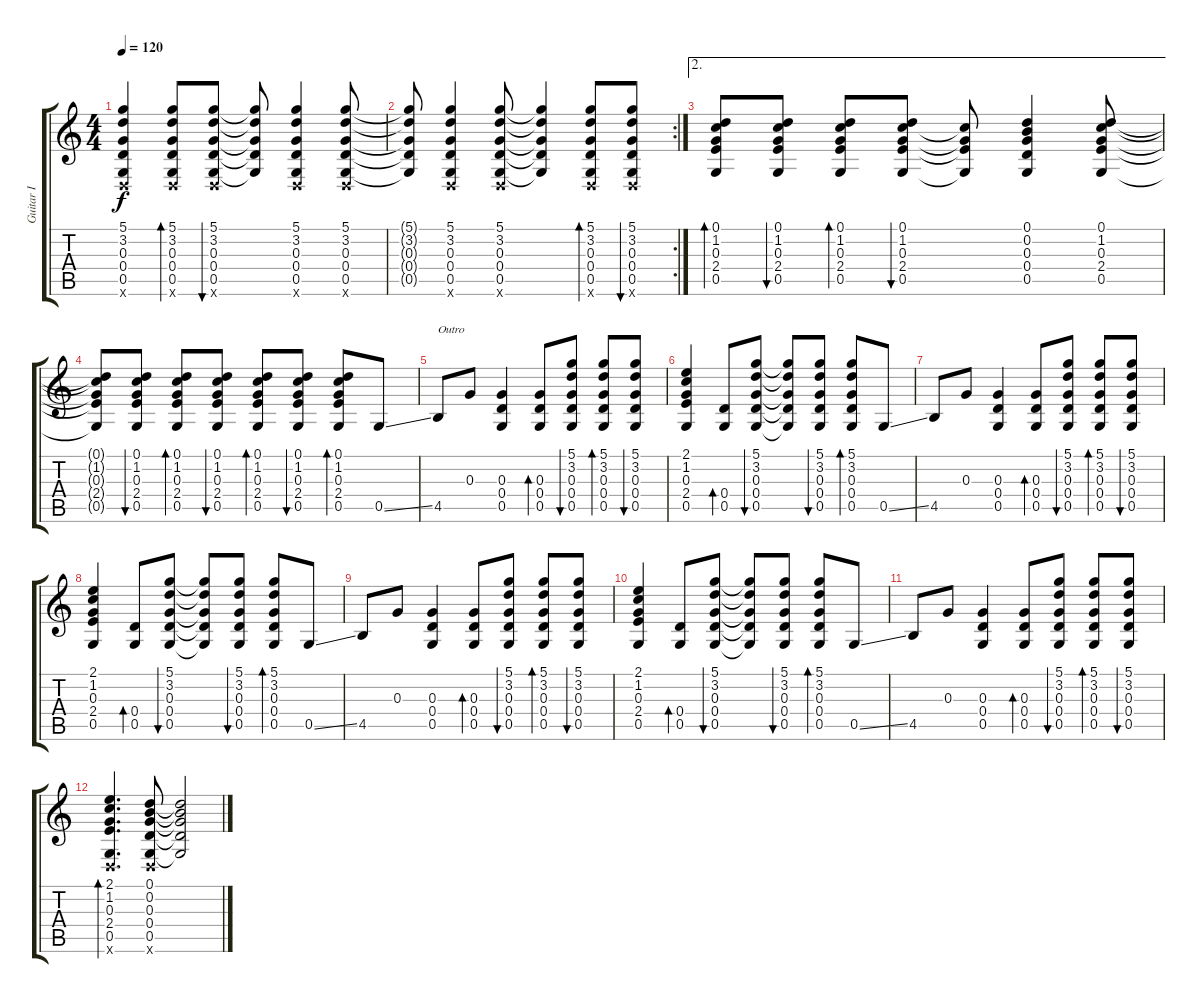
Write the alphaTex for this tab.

\track ("Guitar I" "Guitar I") {instrument acousticguitarsteel}
\staff {score tabs}
\tuning (D4 B3 G3 D3 G2 D2) {hide}
\ts (4 4)
\tempo 120
\clef g2
\ks c
(5.1 3.2 0.3 0.4 0.5 0.6{x}).4{dy f} (5.1 3.2 0.3 0.4 0.5 0.6{x}).8{bd 30} (5.1 3.2 0.3 0.4 0.5 0.6{x}).8{bu 30} (5.1{t} 3.2{t} 0.3{t} 0.4{t} 0.5{t}).8 (5.1 3.2 0.3 0.4 0.5 0.6{x}).4 (5.1 3.2 0.3 0.4 0.5 0.6{x}).8 |
\rc 2
(5.1{t} 3.2{t} 0.3{t} 0.4{t} 0.5{t}).8 (5.1 3.2 0.3 0.4 0.5 0.6{x}).4 (5.1 3.2 0.3 0.4 0.5 0.6{x}).8 (5.1{t} 3.2{t} 0.3{t} 0.4{t} 0.5{t}).4 (5.1 3.2 0.3 0.4 0.5 0.6{x}).8{bd 30} (5.1 3.2 0.3 0.4 0.5 0.6{x}).8{bu 30} |
\ae 2
(0.1 1.2 0.3 2.4 0.5).8{bd 30} (0.1 1.2 0.3 2.4 0.5).8{bu 30} (0.1 1.2 0.3 2.4 0.5).8{bd 30} (0.1 1.2 0.3 2.4 0.5).8{bu 30} (1.2{t} 0.3{t} 2.4{t} 0.5{t}).8 (0.1 0.2 0.3 0.4 0.5).4 (0.1 1.2 0.3 2.4 0.5).8 |
(0.1{t} 1.2{t} 0.3{t} 2.4{t} 0.5{t}).8 (0.1 1.2 0.3 2.4 0.5).8{bu 30} (0.1 1.2 0.3 2.4 0.5).8{bd 30} (0.1 1.2 0.3 2.4 0.5).8{bu 30} (0.1 1.2 0.3 2.4 0.5).8{bd 30} (0.1 1.2 0.3 2.4 0.5).8{bu 30} (0.1 1.2 0.3 2.4 0.5).8{bd 30} 0.5{ss}.8 |
4.5.8{txt "Outro"} 0.3.8 (0.3 0.4 0.5).4 (0.3 0.4 0.5).8{bd 30} (5.1 3.2 0.3 0.4 0.5).8{bu 30} (5.1 3.2 0.3 0.4 0.5).8{bd 30} (5.1 3.2 0.3 0.4 0.5).8{bu 30} |
(2.1 1.2 0.3 2.4 0.5).4 (0.4 0.5).8{bd 30} (5.1 3.2 0.3 0.4 0.5).8{bu 30} (5.1{t} 3.2{t} 0.3{t} 0.4{t} 0.5{t}).8 (5.1 3.2 0.3 0.4 0.5).8{bu 30} (5.1 3.2 0.3 0.4 0.5).8{bd 30} 0.5{ss}.8 |
4.5.8 0.3.8 (0.3 0.4 0.5).4 (0.3 0.4 0.5).8{bd 30} (5.1 3.2 0.3 0.4 0.5).8{bu 30} (5.1 3.2 0.3 0.4 0.5).8{bd 30} (5.1 3.2 0.3 0.4 0.5).8{bu 30} |
(2.1 1.2 0.3 2.4 0.5).4 (0.4 0.5).8{bd 30} (5.1 3.2 0.3 0.4 0.5).8{bu 30} (5.1{t} 3.2{t} 0.3{t} 0.4{t} 0.5{t}).8 (5.1 3.2 0.3 0.4 0.5).8{bu 30} (5.1 3.2 0.3 0.4 0.5).8{bd 30} 0.5{ss}.8 |
4.5.8 0.3.8 (0.3 0.4 0.5).4 (0.3 0.4 0.5).8{bd 30} (5.1 3.2 0.3 0.4 0.5).8{bu 30} (5.1 3.2 0.3 0.4 0.5).8{bd 30} (5.1 3.2 0.3 0.4 0.5).8{bu 30} |
(2.1 1.2 0.3 2.4 0.5).4 (0.4 0.5).8{bd 30} (5.1 3.2 0.3 0.4 0.5).8{bu 30} (5.1{t} 3.2{t} 0.3{t} 0.4{t} 0.5{t}).8 (5.1 3.2 0.3 0.4 0.5).8{bu 30} (5.1 3.2 0.3 0.4 0.5).8{bd 30} 0.5{ss}.8 |
4.5.8 0.3.8 (0.3 0.4 0.5).4 (0.3 0.4 0.5).8{bd 30} (5.1 3.2 0.3 0.4 0.5).8{bu 30} (5.1 3.2 0.3 0.4 0.5).8{bd 30} (5.1 3.2 0.3 0.4 0.5).8{bu 30} |
(2.1 1.2 0.3 2.4 0.5 0.6{x}).4{d bd 120} (0.1 0.2 0.3 0.4 0.5 0.6{x}).8 (0.1{t} 0.2{t} 0.3{t} 0.4{t} 0.5{t}).2
